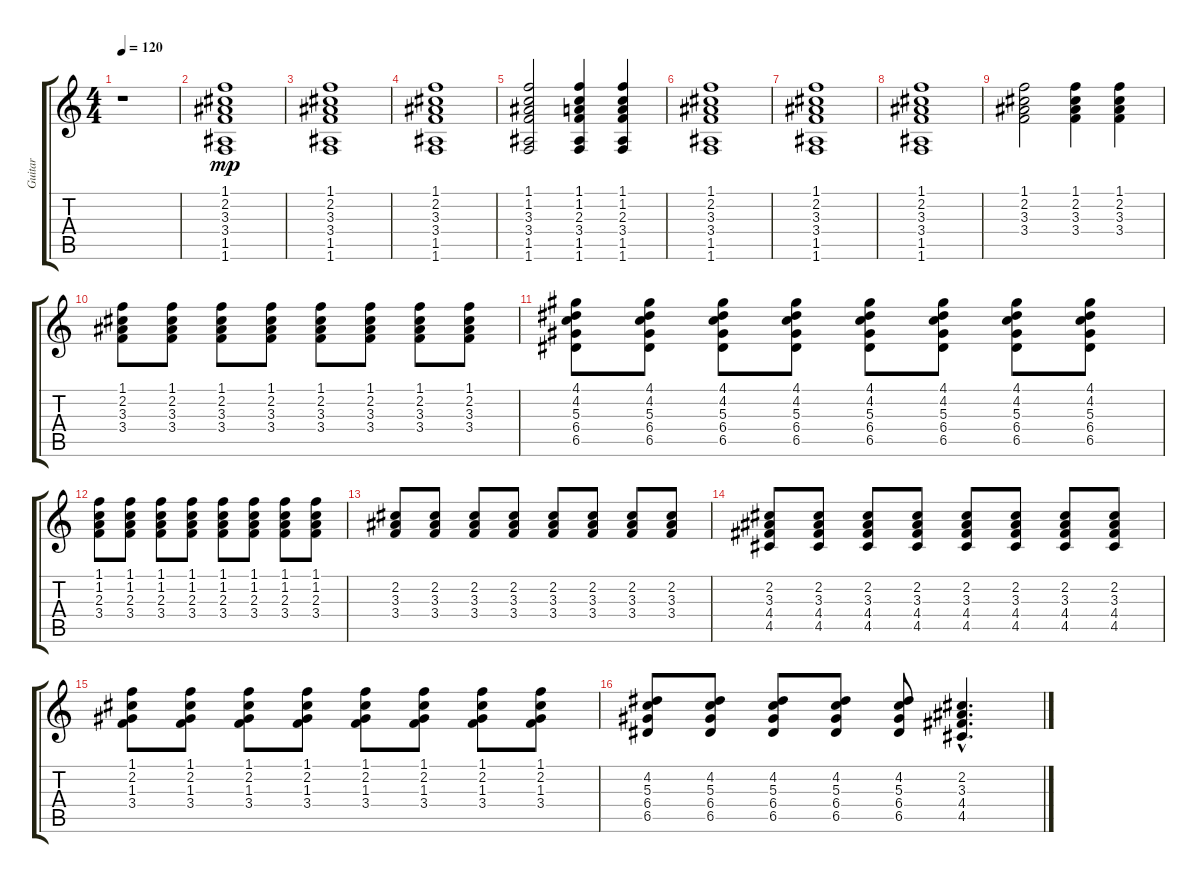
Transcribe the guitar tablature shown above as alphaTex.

\track ("Guitar" "Guitar") {instrument overdrivenguitar}
\staff {score tabs}
\tuning (E4 B3 G3 D3 A2 E2) {hide}
\ts (4 4)
\tempo 120
\clef g2
\ks c
r.1{dy mp instrument overdrivenguitar} |
(1.1 2.2 3.3 3.4 1.5 1.6).1 |
(1.1 2.2 3.3 3.4 1.5 1.6).1 |
(1.1 2.2 3.3 3.4 1.5 1.6).1 |
(1.1 1.2 3.3 3.4 1.5 1.6).2 (1.1 1.2 2.3 3.4 1.5 1.6).4 (1.1 1.2 2.3 3.4 1.5 1.6).4 |
(1.1 2.2 3.3 3.4 1.5 1.6).1 |
(1.1 2.2 3.3 3.4 1.5 1.6).1 |
(1.1 2.2 3.3 3.4 1.5 1.6).1 |
(1.1 2.2 3.3 3.4).2 (1.1 2.2 3.3 3.4).4 (1.1 2.2 3.3 3.4).4 |
(1.1 2.2 3.3 3.4).8 (1.1 2.2 3.3 3.4).8 (1.1 2.2 3.3 3.4).8 (1.1 2.2 3.3 3.4).8 (1.1 2.2 3.3 3.4).8 (1.1 2.2 3.3 3.4).8 (1.1 2.2 3.3 3.4).8 (1.1 2.2 3.3 3.4).8 |
(4.1 4.2 5.3 6.4 6.5).8 (4.1 4.2 5.3 6.4 6.5).8 (4.1 4.2 5.3 6.4 6.5).8 (4.1 4.2 5.3 6.4 6.5).8 (4.1 4.2 5.3 6.4 6.5).8 (4.1 4.2 5.3 6.4 6.5).8 (4.1 4.2 5.3 6.4 6.5).8 (4.1 4.2 5.3 6.4 6.5).8 |
(1.1 1.2 2.3 3.4).8 (1.1 1.2 2.3 3.4).8 (1.1 1.2 2.3 3.4).8 (1.1 1.2 2.3 3.4).8 (1.1 1.2 2.3 3.4).8 (1.1 1.2 2.3 3.4).8 (1.1 1.2 2.3 3.4).8 (1.1 1.2 2.3 3.4).8 |
(2.2 3.3 3.4).8 (2.2 3.3 3.4).8 (2.2 3.3 3.4).8 (2.2 3.3 3.4).8 (2.2 3.3 3.4).8 (2.2 3.3 3.4).8 (2.2 3.3 3.4).8 (2.2 3.3 3.4).8 |
(2.2 3.3 4.4 4.5).8 (2.2 3.3 4.4 4.5).8 (2.2 3.3 4.4 4.5).8 (2.2 3.3 4.4 4.5).8 (2.2 3.3 4.4 4.5).8 (2.2 3.3 4.4 4.5).8 (2.2 3.3 4.4 4.5).8 (2.2 3.3 4.4 4.5).8 |
(1.1 2.2 1.3 3.4).8 (1.1 2.2 1.3 3.4).8 (1.1 2.2 1.3 3.4).8 (1.1 2.2 1.3 3.4).8 (1.1 2.2 1.3 3.4).8 (1.1 2.2 1.3 3.4).8 (1.1 2.2 1.3 3.4).8 (1.1 2.2 1.3 3.4).8 |
(4.2 5.3 6.4 6.5).8 (4.2 5.3 6.4 6.5).8 (4.2 5.3 6.4 6.5).8 (4.2 5.3 6.4 6.5).8 (4.2 5.3 6.4 6.5).8 (2.2{hac} 3.3{hac} 4.4{hac} 4.5{hac}).4{d}
